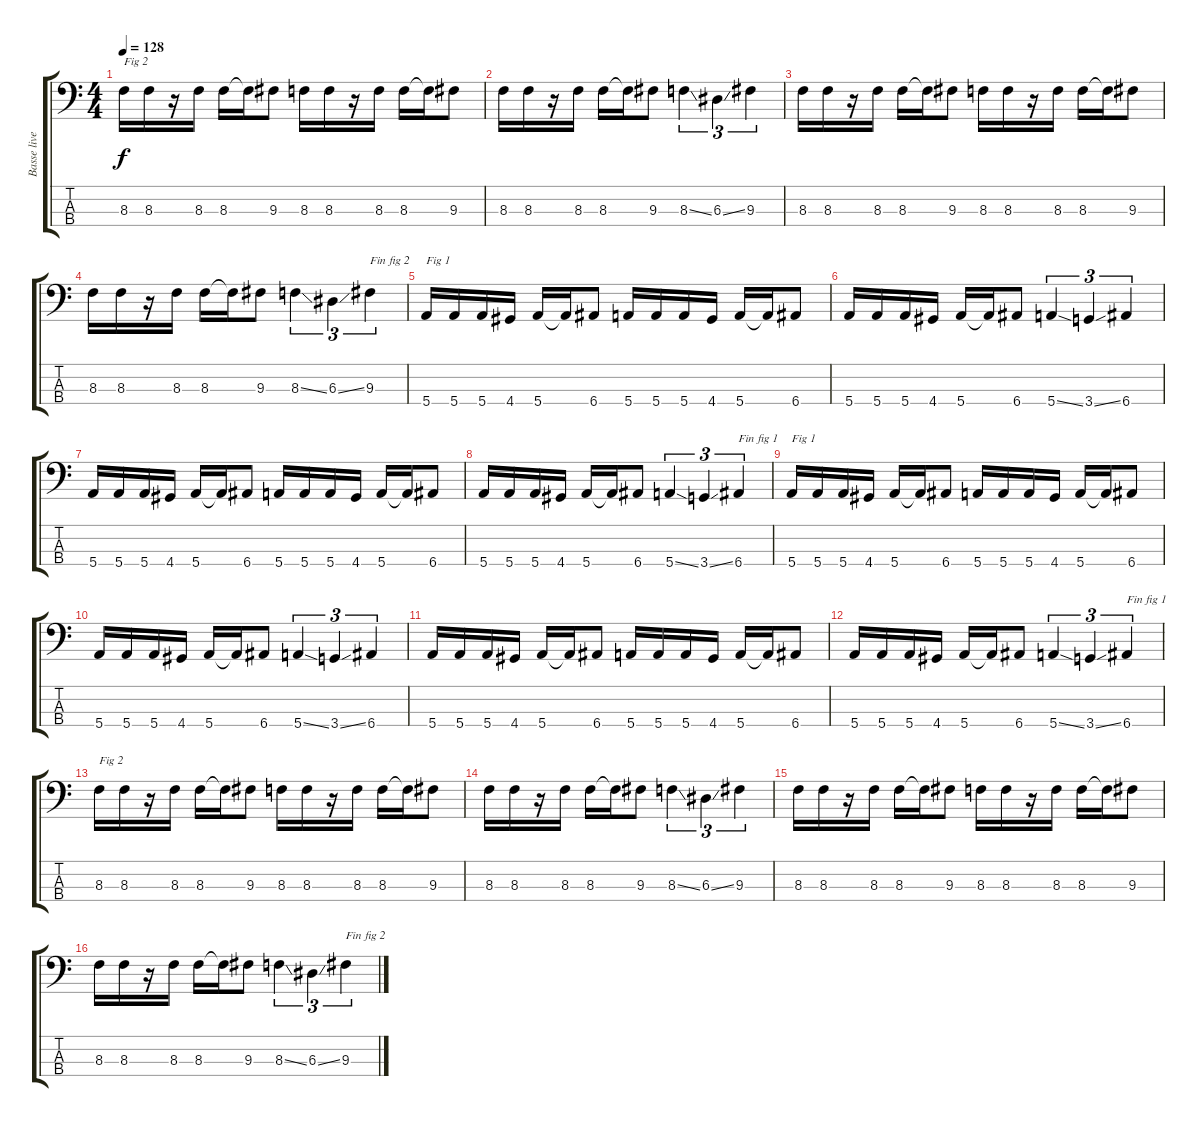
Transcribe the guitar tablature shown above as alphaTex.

\track ("Basse live" "Basse live") {instrument slapbass2}
\staff {score tabs}
\tuning (G2 D2 A1 E1) {hide}
\ts (4 4)
\tempo 128
\clef f4
\ks c
8.3.16{txt "Fig 2" dy f} 8.3.16 r.16 8.3.16 8.3.16 8.3{t}.16 9.3.8 8.3.16 8.3.16 r.16 8.3.16 8.3.16 8.3{t}.16 9.3.8 |
8.3.16 8.3.16 r.16 8.3.16 8.3.16 8.3{t}.16 9.3.8 8.3{ss}.4{tu (3 2)} 6.3{ss}.4{tu (3 2)} 9.3.4{tu (3 2)} |
8.3.16 8.3.16 r.16 8.3.16 8.3.16 8.3{t}.16 9.3.8 8.3.16 8.3.16 r.16 8.3.16 8.3.16 8.3{t}.16 9.3.8 |
8.3.16 8.3.16 r.16 8.3.16 8.3.16 8.3{t}.16 9.3.8 8.3{ss}.4{tu (3 2)} 6.3{ss}.4{tu (3 2)} 9.3.4{tu (3 2) txt "Fin fig 2"} |
5.4.16{txt "Fig 1"} 5.4.16 5.4.16 4.4.16 5.4.16 5.4{t}.16 6.4.8 5.4.16 5.4.16 5.4.16 4.4.16 5.4.16 5.4{t}.16 6.4.8 |
5.4.16 5.4.16 5.4.16 4.4.16 5.4.16 5.4{t}.16 6.4.8 5.4{ss}.4{tu (3 2)} 3.4{ss}.4{tu (3 2)} 6.4.4{tu (3 2)} |
5.4.16 5.4.16 5.4.16 4.4.16 5.4.16 5.4{t}.16 6.4.8 5.4.16 5.4.16 5.4.16 4.4.16 5.4.16 5.4{t}.16 6.4.8 |
5.4.16 5.4.16 5.4.16 4.4.16 5.4.16 5.4{t}.16 6.4.8 5.4{ss}.4{tu (3 2)} 3.4{ss}.4{tu (3 2)} 6.4.4{tu (3 2) txt "Fin fig 1"} |
5.4.16{txt "Fig 1"} 5.4.16 5.4.16 4.4.16 5.4.16 5.4{t}.16 6.4.8 5.4.16 5.4.16 5.4.16 4.4.16 5.4.16 5.4{t}.16 6.4.8 |
5.4.16 5.4.16 5.4.16 4.4.16 5.4.16 5.4{t}.16 6.4.8 5.4{ss}.4{tu (3 2)} 3.4{ss}.4{tu (3 2)} 6.4.4{tu (3 2)} |
5.4.16 5.4.16 5.4.16 4.4.16 5.4.16 5.4{t}.16 6.4.8 5.4.16 5.4.16 5.4.16 4.4.16 5.4.16 5.4{t}.16 6.4.8 |
5.4.16 5.4.16 5.4.16 4.4.16 5.4.16 5.4{t}.16 6.4.8 5.4{ss}.4{tu (3 2)} 3.4{ss}.4{tu (3 2)} 6.4.4{tu (3 2) txt "Fin fig 1"} |
8.3.16{txt "Fig 2"} 8.3.16 r.16 8.3.16 8.3.16 8.3{t}.16 9.3.8 8.3.16 8.3.16 r.16 8.3.16 8.3.16 8.3{t}.16 9.3.8 |
8.3.16 8.3.16 r.16 8.3.16 8.3.16 8.3{t}.16 9.3.8 8.3{ss}.4{tu (3 2)} 6.3{ss}.4{tu (3 2)} 9.3.4{tu (3 2)} |
8.3.16 8.3.16 r.16 8.3.16 8.3.16 8.3{t}.16 9.3.8 8.3.16 8.3.16 r.16 8.3.16 8.3.16 8.3{t}.16 9.3.8 |
8.3.16 8.3.16 r.16 8.3.16 8.3.16 8.3{t}.16 9.3.8 8.3{ss}.4{tu (3 2)} 6.3{ss}.4{tu (3 2)} 9.3.4{tu (3 2) txt "Fin fig 2"}
